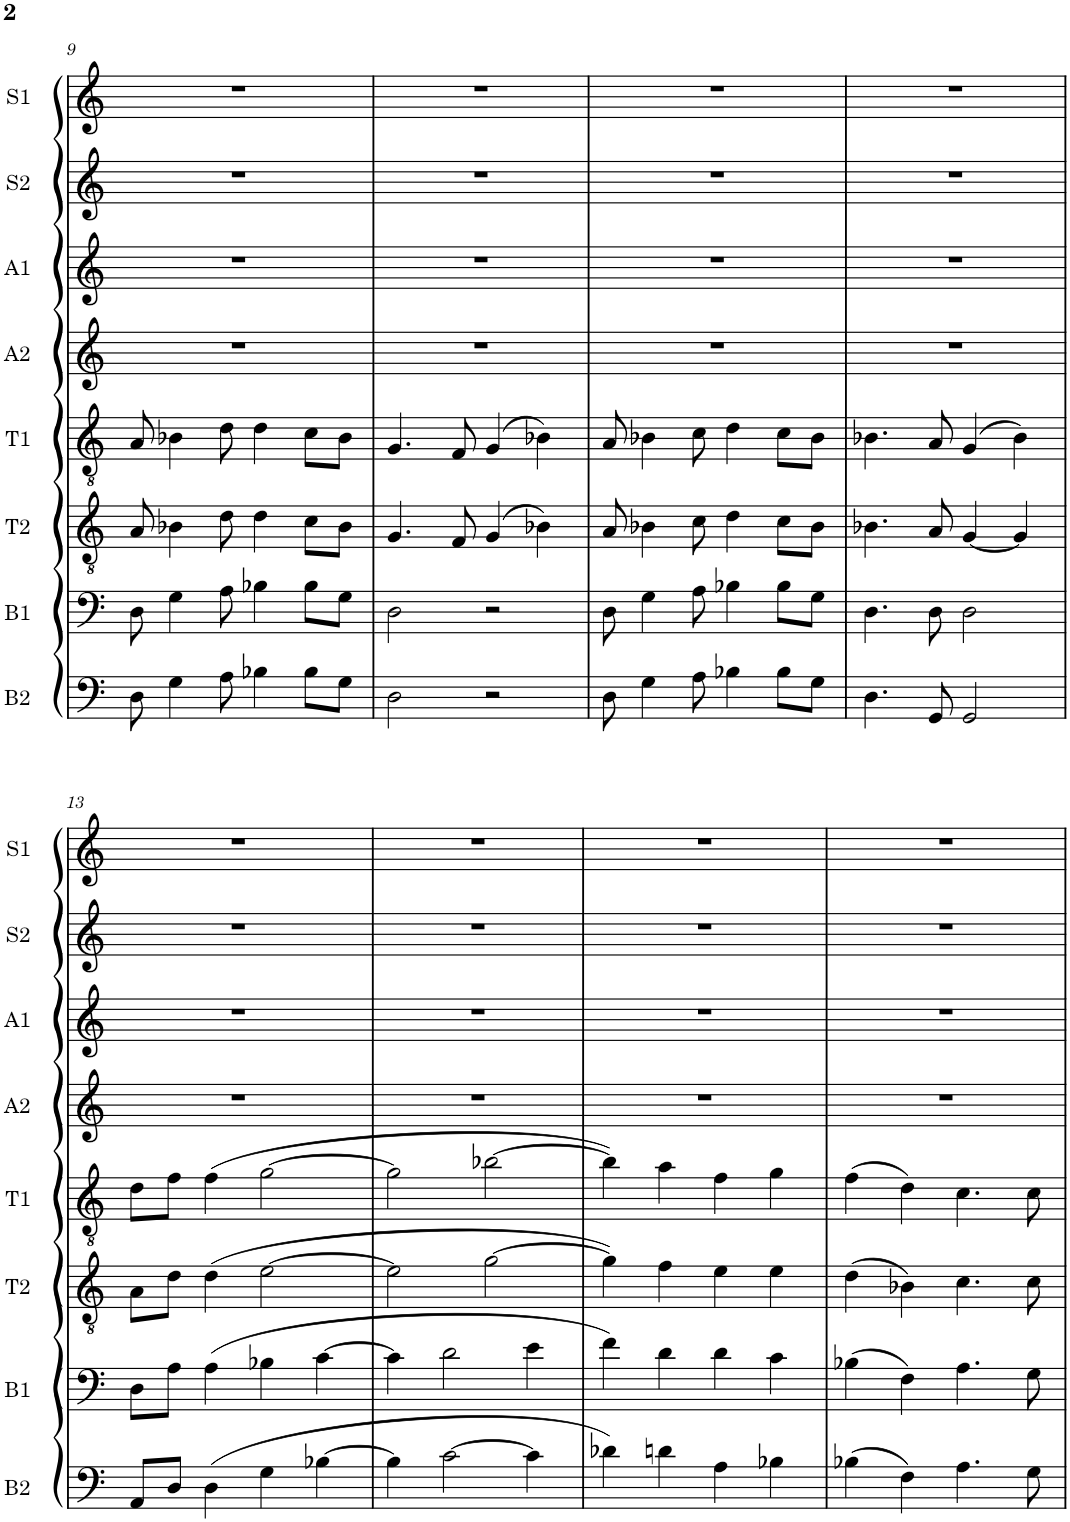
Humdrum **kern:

**kern	**kern	**kern	**kern	**kern	**kern	**kern	**kern
*part8	*part7	*part6	*part5	*part4	*part3	*part2	*part1
*staff8	*staff7	*staff6	*staff5	*staff4	*staff3	*staff2	*staff1
*I"B2	*I"B1	*I"T2	*I"T1	*I"A2	*I"A1	*I"S2	*I"S1
*I'B2	*I'B1	*I'T2	*I'T1	*I'A2	*I'A1	*I'S2	*I'S1
!!LO:PB:g=z
*clefF4	*clefF4	*clefGv2	*clefGv2	*clefG2	*clefG2	*clefG2	*clefG2
*k[]	*k[]	*k[]	*k[]	*k[]	*k[]	*k[]	*k[]
*M4/4	*M4/4	*M4/4	*M4/4	*M4/4	*M4/4	*M4/4	*M4/4
=9	=9	=9	=9	=9	=9	=9	=9
8D\	8D\	8A/	8A/	1r	1r	1r	1r
4G\	4G\	4B-X\	4B-X\	.	.	.	.
8A\	8A\	8d\	8d\	.	.	.	.
4B-X\	4B-X\	4d\	4d\	.	.	.	.
8B-\L	8B-\L	8c\L	8c\L	.	.	.	.
8G\J	8G\J	8B-\J	8B-\J	.	.	.	.
=10	=10	=10	=10	=10	=10	=10	=10
2D\	2D\	4.G/	4.G/	1r	1r	1r	1r
.	.	8F/	8F/	.	.	.	.
2r	2r	(4G/	(4G/	.	.	.	.
.	.	4B-X\)	4B-X\)	.	.	.	.
=11	=11	=11	=11	=11	=11	=11	=11
8D\	8D\	8A/	8A/	1r	1r	1r	1r
4G\	4G\	4B-X\	4B-X\	.	.	.	.
8A\	8A\	8c\	8c\	.	.	.	.
4B-X\	4B-X\	4d\	4d\	.	.	.	.
8B-\L	8B-\L	8c\L	8c\L	.	.	.	.
8G\J	8G\J	8B-\J	8B-\J	.	.	.	.
=12	=12	=12	=12	=12	=12	=12	=12
4.D\	4.D\	4.B-X\	4.B-X\	1r	1r	1r	1r
8GG/	8D\	8A/	8A/	.	.	.	.
2GG/	2D\	[4G/	(4G/	.	.	.	.
.	.	4G/]	4B-\)	.	.	.	.
!!LO:LB:g=z
=13	=13	=13	=13	=13	=13	=13	=13
8AA/L	8D\L	8A\L	8d\L	1r	1r	1r	1r
8D/J	8A\J	8d\J	8f\J	.	.	.	.
(4D\	(4A\	(4d\	(4f\	.	.	.	.
4G\	4B-X\	[2e\	[2g\	.	.	.	.
[4B-X\	[4c\	.	.	.	.	.	.
=14	=14	=14	=14	=14	=14	=14	=14
4B-\]	4c\]	2e\]	2g\]	1r	1r	1r	1r
[2c\	2d\	.	.	.	.	.	.
.	.	[2g\	[2b-X\	.	.	.	.
4c\]	4e\	.	.	.	.	.	.
=15	=15	=15	=15	=15	=15	=15	=15
4d-X\)	4f\)	4g\])	4b-\])	1r	1r	1r	1r
4dn\	4d\	4f\	4a\	.	.	.	.
4A\	4d\	4e\	4f\	.	.	.	.
4B-X\	4c\	4e\	4g\	.	.	.	.
=16	=16	=16	=16	=16	=16	=16	=16
(4B-X\	(4B-X\	(4d\	(4f\	1r	1r	1r	1r
4F\)	4F\)	4B-X\)	4d\)	.	.	.	.
4.A\	4.A\	4.c\	4.c\	.	.	.	.
8G\	8G\	8c\	8c\	.	.	.	.
=	=	=	=	=	=	=	=
*-	*-	*-	*-	*-	*-	*-	*-
